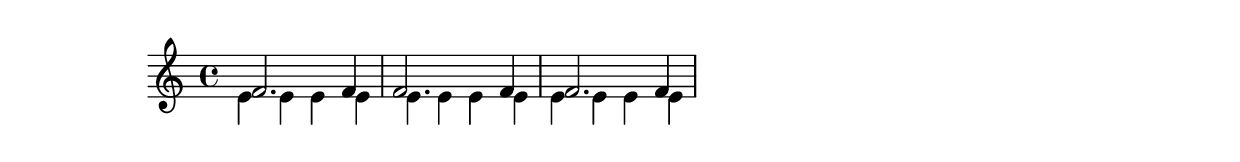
%% Do not edit this file; it is automatically
%% generated from LSR http://lsr.dsi.unimi.it
%% This file is in the public domain.
\version "2.13.31"

\header {
  lsrtags = "rhythms, simultaneous-notes, tweaks-and-overrides"

%% Translation of GIT committish: 0b55335aeca1de539bf1125b717e0c21bb6fa31b
  texidoces = "
Cuando se puede una nota en la voz superior para evitar la colisión
con una nota de otra voz, el comportamiento predeterminado es
desplazar la nota superior a la derecha.  Se puede cambiar usando la
propiedad @code{prefer-dotted-right} de @code{NoteCollision}.

"
  doctitlees = "Desplazar las notas con puntillo en polifonía"



  texidoc = "
When a dotted note in the upper voice is moved to avoid a collision
with a note in another voice, the default is to move the upper note to
the right.  This behaviour can be over-ridden by using the
@code{prefer-dotted-right} property of @code{NoteCollision}.

"
  doctitle = "Moving dotted notes in polyphony"
} % begin verbatim

\new Staff \relative c' <<
  { f2. f4
    \override Staff.NoteCollision #'prefer-dotted-right = ##f
    f2. f4
    \override Staff.NoteCollision #'prefer-dotted-right = ##t
    f2. f4
  }
  \\
  { e4 e e e e e e e e e e e}
>>

